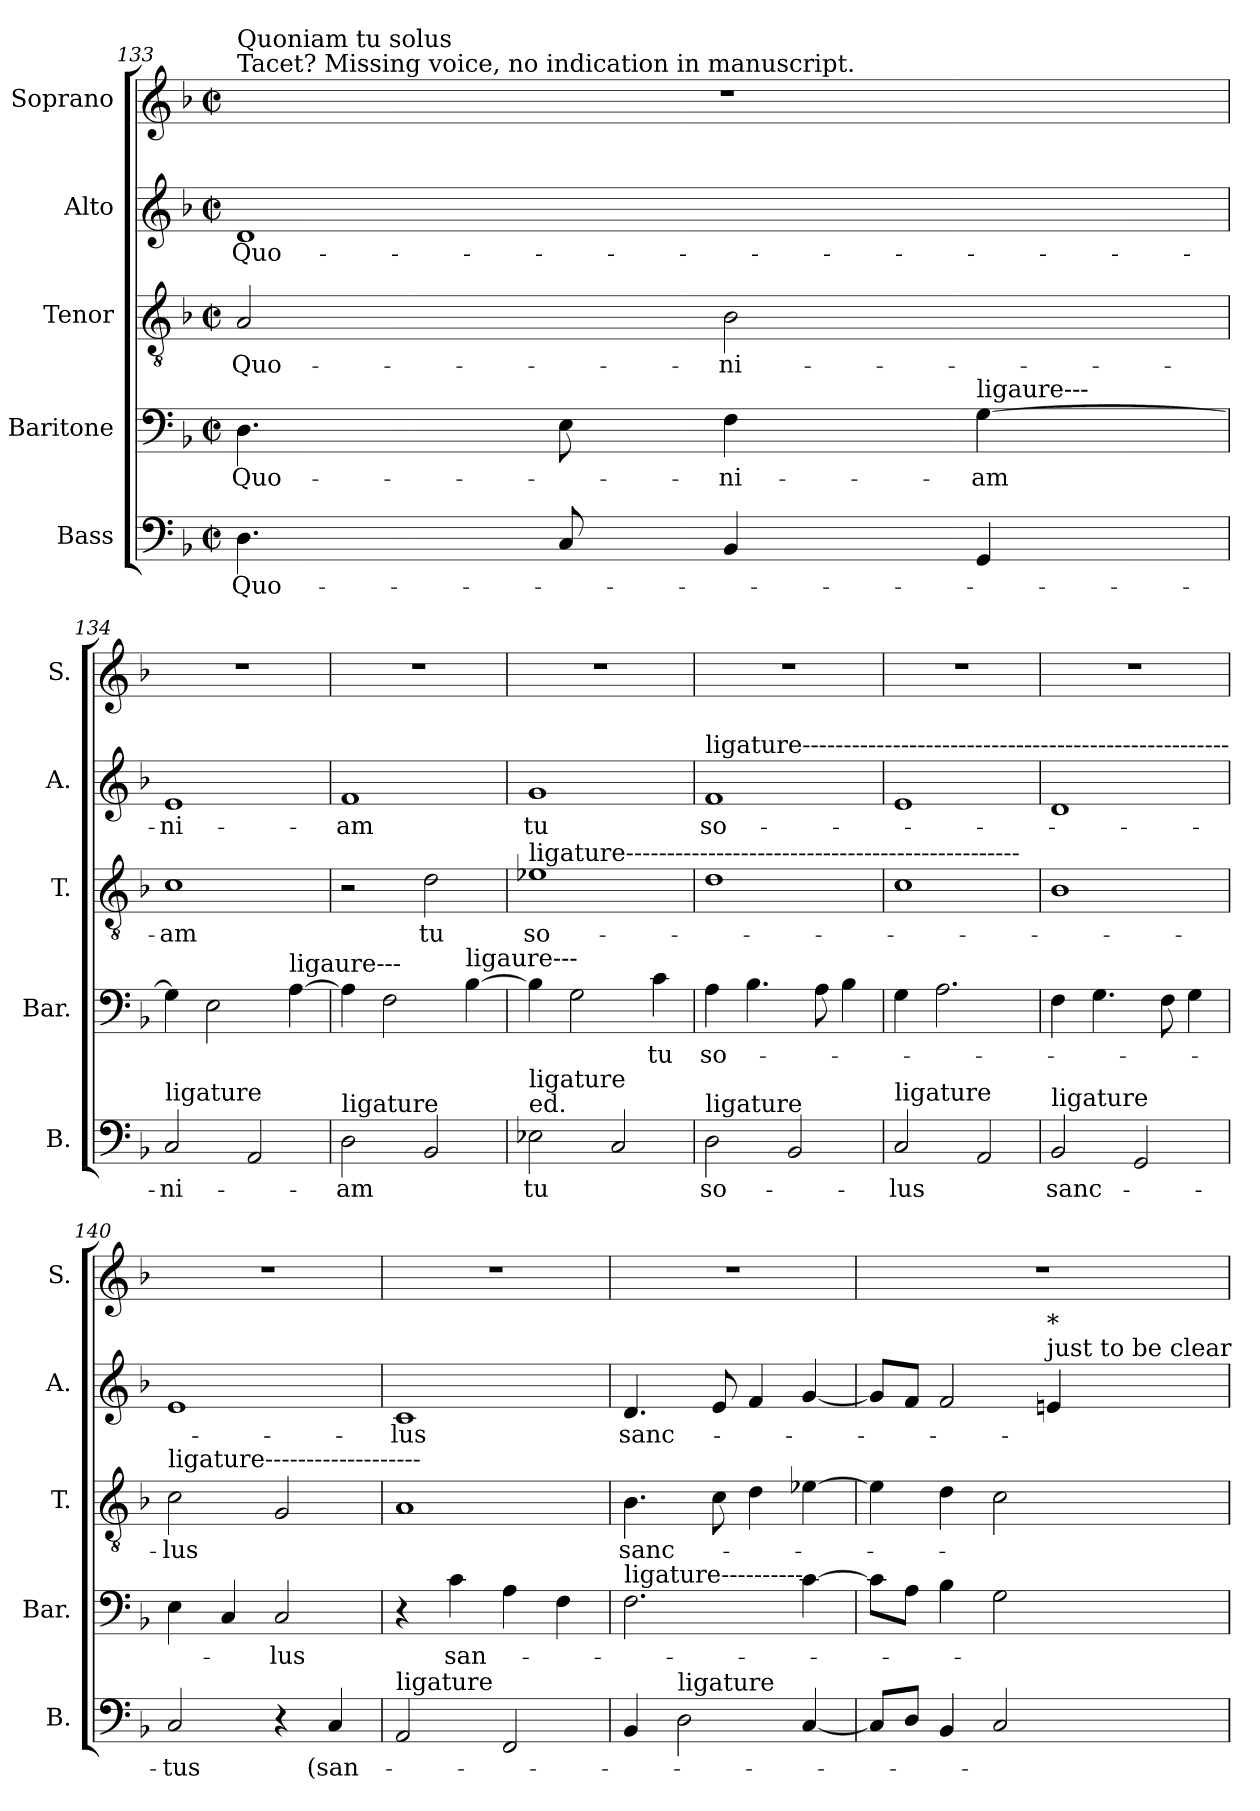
**kern	**text	**kern	**text	**kern	**text	**kern	**text	**kern
*part5	*part5	*part4	*part4	*part3	*part3	*part2	*part2	*part1
*staff5	*staff5	*staff4	*staff4	*staff3	*staff3	*staff2	*staff2	*staff1
*I"Bass	*	*I"Baritone	*	*I"Tenor	*	*I"Alto	*	*I"Soprano
*I'B.	*	*I'Bar.	*	*I'T.	*	*I'A.	*	*I'S.
*clefF4	*	*clefF4	*	*clefGv2	*	*clefG2	*	*clefG2
*k[b-]	*	*k[b-]	*	*k[b-]	*	*k[b-]	*	*k[b-]
*M2/2	*	*M2/2	*	*M2/2	*	*M2/2	*	*M2/2
*met(c|)	*	*met(c|)	*	*met(c|)	*	*met(c|)	*	*met(c|)
=133	=133	=133	=133	=133	=133	=133	=133	=133
!	!	!	!	!	!	!	!	!LO:TX:a:t=Tacet? Missing voice, no indication in manuscript.
!	!	!	!	!	!	!	!	!LO:TX:a:t=Quoniam tu solus
!	!LO:LY:b	!	!LO:LY:b	!	!LO:LY:b	!	!LO:LY:b	!
4.D\	Quo-	4.D\	Quo-	2A/	Quo-	1d	Quo-	1r
8C/	.	8E\	.	.	.	.	.	.
!	!	!	!LO:LY:b	!	!LO:LY:b	!	!	!
4BB-/	.	4F\	ni-	2B-\	-ni-	.	.	.
!	!	!LO:TX:a:t=ligaure---	!	!	!	!	!	!
!	!	!	!LO:LY:b	!	!	!	!	!
4GG/	.	[4G\	-am	.	.	.	.	.
=134	=134	=134	=134	=134	=134	=134	=134	=134
!LO:TX:a:t=ligature	!	!	!	!	!	!	!	!
!	!LO:LY:b	!	!	!	!LO:LY:b	!	!LO:LY:b	!
2C/	-ni-	4G\]	.	1c	-am	1e	-ni-	1r
.	.	2E\	.	.	.	.	.	.
2AA/	.	.	.	.	.	.	.	.
!	!	!LO:TX:a:t=ligaure---	!	!	!	!	!	!
.	.	[4A\	.	.	.	.	.	.
=135	=135	=135	=135	=135	=135	=135	=135	=135
!LO:TX:a:t=ligature	!	!	!	!	!	!	!	!
!	!LO:LY:b	!	!	!	!	!	!LO:LY:b	!
2D\	-am	4A\]	.	2r	.	1f	-am	1r
.	.	2F\	.	.	.	.	.	.
!	!	!	!	!	!LO:LY:b	!	!	!
2BB-/	.	.	.	2d\	tu	.	.	.
!	!	!LO:TX:a:t=ligaure---	!	!	!	!	!	!
.	.	[4B-\	.	.	.	.	.	.
=136	=136	=136	=136	=136	=136	=136	=136	=136
!	!	!	!	!LO:TX:a:t=ligature------------------------------------------------	!	!	!	!
!LO:TX:a:t=ed.	!	!	!	!	!	!	!	!
!LO:TX:a:t=ligature	!	!	!	!	!	!	!	!
!	!LO:LY:b	!	!	!	!LO:LY:b	!	!LO:LY:b	!
2E-X\	-tu	4B-\]	.	1e-X	so-	1g	tu	1r
.	.	2G\	.	.	.	.	.	.
2C/	.	.	.	.	.	.	.	.
!	!	!	!LO:LY:b	!	!	!	!	!
.	.	4c\	tu	.	.	.	.	.
=137	=137	=137	=137	=137	=137	=137	=137	=137
!	!	!	!	!	!	!LO:TX:a:t=ligature----------------------------------------------------	!	!
!LO:TX:a:t=ligature	!	!	!	!	!	!	!	!
!	!LO:LY:b	!	!LO:LY:b	!	!	!	!LO:LY:b	!
2D\	so-	4A\	so-	1d	.	1f	so-	1r
.	.	4.B-\	.	.	.	.	.	.
2BB-/	.	.	.	.	.	.	.	.
.	.	8A\	.	.	.	.	.	.
.	.	4B-\	.	.	.	.	.	.
=138	=138	=138	=138	=138	=138	=138	=138	=138
!LO:TX:a:t=ligature	!	!	!	!	!	!	!	!
!	!LO:LY:b	!	!	!	!	!	!	!
2C/	-lus	4G\	.	1c	.	1e	.	1r
.	.	2.A\	.	.	.	.	.	.
2AA/	.	.	.	.	.	.	.	.
=139	=139	=139	=139	=139	=139	=139	=139	=139
!LO:TX:a:t=ligature	!	!	!	!	!	!	!	!
!	!LO:LY:b	!	!	!	!	!	!	!
2BB-/	sanc-	4F\	.	1B-	.	1d	.	1r
.	.	4.G\	.	.	.	.	.	.
2GG/	.	.	.	.	.	.	.	.
.	.	8F\	.	.	.	.	.	.
.	.	4G\	.	.	.	.	.	.
=140	=140	=140	=140	=140	=140	=140	=140	=140
!	!	!	!	!LO:TX:a:t=ligature-------------------	!	!	!	!
!	!LO:LY:b	!	!	!	!LO:LY:b	!	!	!
2C/	-tus	4E\	.	2c\	-lus	1e	.	1r
.	.	4C/	.	.	.	.	.	.
!	!	!	!LO:LY:b	!	!	!	!	!
4r	.	2C/	lus	2G/	.	.	.	.
!	!LO:LY:b	!	!	!	!	!	!	!
4C/	(san-	.	.	.	.	.	.	.
=141	=141	=141	=141	=141	=141	=141	=141	=141
!LO:TX:a:t=ligature	!	!	!	!	!	!	!	!
!	!	!	!	!	!	!	!LO:LY:b	!
2AA/	.	4r	.	1A	.	1c	-lus	1r
!	!	!	!LO:LY:b	!	!	!	!	!
.	.	4c\	san-	.	.	.	.	.
2FF/	.	4A\	.	.	.	.	.	.
.	.	4F\	.	.	.	.	.	.
=142	=142	=142	=142	=142	=142	=142	=142	=142
!	!	!LO:TX:a:t=ligature----------	!	!	!	!	!	!
!	!	!	!	!	!LO:LY:b	!	!LO:LY:b	!
4BB-/	.	2.F\	.	4.B-\	sanc-	4.d/	sanc-	1r
!LO:TX:a:t=ligature	!	!	!	!	!	!	!	!
2D\	.	.	.	.	.	.	.	.
.	.	.	.	8c\	.	8e/	.	.
.	.	.	.	4d\	.	4f/	.	.
[4C/	.	[4c\	.	[4e-X\	.	[4g/	.	.
=143	=143	=143	=143	=143	=143	=143	=143	=143
8C/L]	.	8c\L]	.	4e-\]	.	8g/L]	.	1r
8D/J	.	8A\J	.	.	.	8f/J	.	.
4BB-/	.	4B-\	.	4d\	.	2f/	.	.
2C/	.	2G\	.	2c\	.	.	.	.
!	!	!	!	!	!	!LO:TX:a:t=just to be clear	!	!
!	!	!	!	!	!	!LO:TX:a:t=*	!	!
.	.	.	.	.	.	4en/	.	.
=	=	=	=	=	=	=	=	=
*-	*-	*-	*-	*-	*-	*-	*-	*-
